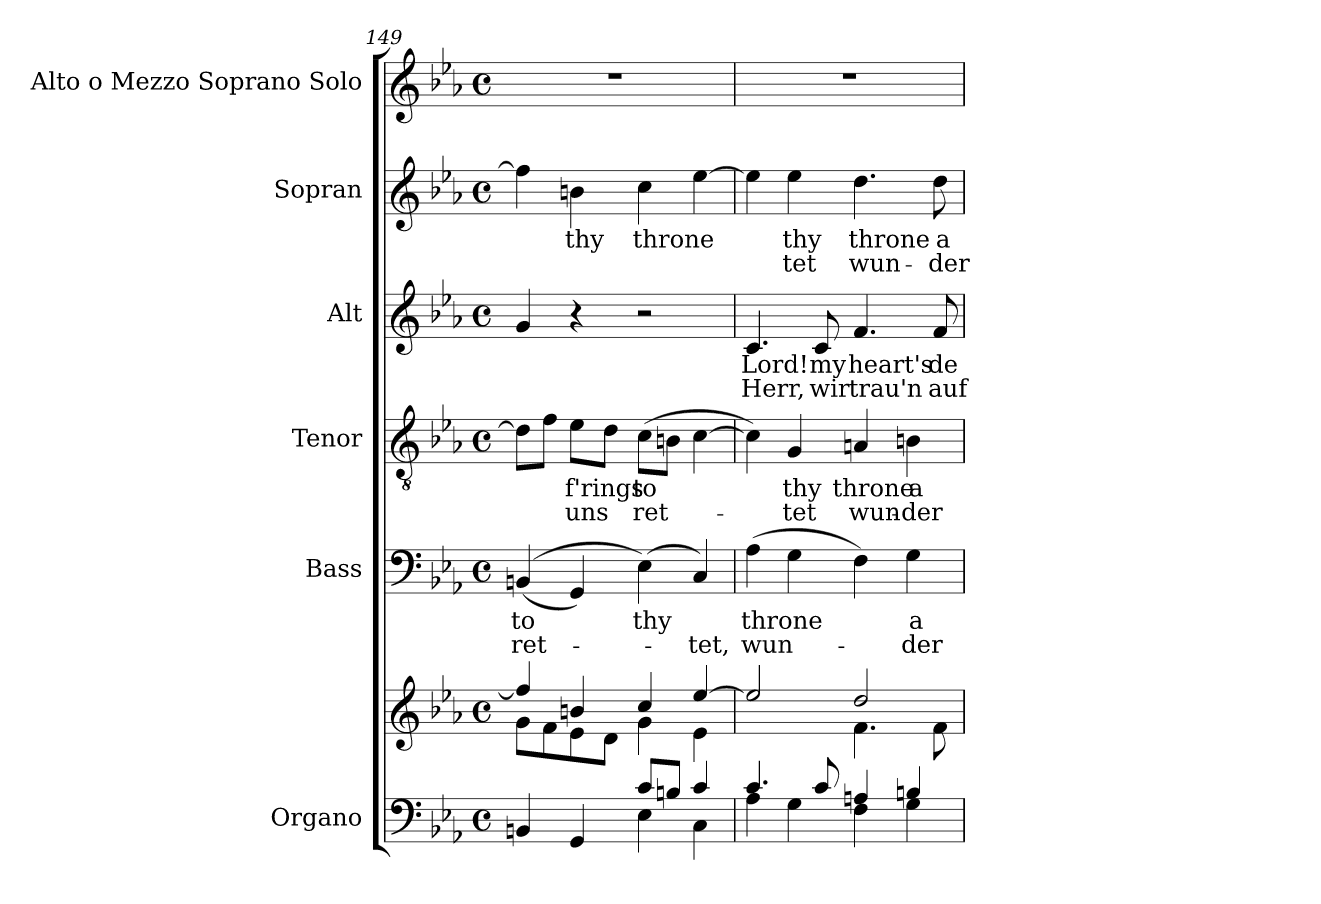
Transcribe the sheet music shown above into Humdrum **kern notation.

**kern	**kern	**kern	**text	**text	**kern	**text	**text	**kern	**text	**text	**kern	**text	**text	**kern
*part6	*part6	*part5	*part5	*part5	*part4	*part4	*part4	*part3	*part3	*part3	*part2	*part2	*part2	*part1
*staff7	*staff6	*staff5	*staff5	*staff5	*staff4	*staff4	*staff4	*staff3	*staff3	*staff3	*staff2	*staff2	*staff2	*staff1
*I"Organo	*	*I"Bass	*	*	*I"Tenor	*	*	*I"Alt	*	*	*I"Sopran	*	*	*I"Alto o Mezzo Soprano Solo
*	*	*I'B	*	*	*I'T	*	*	*I'A	*	*	*I'S	*	*	*I'S o l o
*clefF4	*clefG2	*clefF4	*	*	*clefGv2	*	*	*clefG2	*	*	*clefG2	*	*	*clefG2
*k[b-e-a-]	*k[b-e-a-]	*k[b-e-a-]	*	*	*k[b-e-a-]	*	*	*k[b-e-a-]	*	*	*k[b-e-a-]	*	*	*k[b-e-a-]
*M4/4	*M4/4	*M4/4	*	*	*M4/4	*	*	*M4/4	*	*	*M4/4	*	*	*M4/4
*met(c)	*met(c)	*met(c)	*	*	*met(c)	*	*	*met(c)	*	*	*met(c)	*	*	*met(c)
=149	=149	=149	=149	=149	=149	=149	=149	=149	=149	=149	=149	=149	=149	=149
*^	*^	*	*	*	*	*	*	*	*	*	*	*	*	*
4BBn/	2ryy	4ff/]	8g\L	((4BBn/	to	ret-	8d\L]	.	.	4g/	.	.	4ff\]	.	.	1r
.	.	.	8f\	.	.	.	8f\J	.	.	.	.	.	.	.	.	.
4GG/	.	4bn/	8e-\	4GG/)	.	.	8e-\L	-f'rings	uns	4r	.	.	4bn\	thy	.	.
.	.	.	8d\J	.	.	.	8d\J	.	.	.	.	.	.	.	.	.
8c/L	4E-\	4cc/	4g\	(4E-\)	thy	.	(8c\L	to	ret-	2r	.	.	4cc\	throne	.	.
8Bn/J	.	.	.	.	.	.	8Bn\J	.	.	.	.	.	.	.	.	.
4c/	4C\	[4ee-/	4e-\	4C/)	.	-tet,	[4c\	.	.	.	.	.	[4ee-\	.	.	.
=150	=150	=150	=150	=150	=150	=150	=150	=150	=150	=150	=150	=150	=150	=150	=150	=150
4.c/	4A-\	2ee-/]	2ryy	(4A-\	throne	wun-	4c\])	.	.	4.c/	Lord!	Herr,	4ee-\]	.	.	1r
.	4G\	.	.	4G\	.	.	4G/	thy	-tet	.	.	.	4ee-\	thy	-tet	.
8c/	.	.	.	.	.	.	.	.	.	8c/	my	wir	.	.	.	.
4An/	4F\	2dd/	4.f\	4F\)	.	.	4An/	throne	wun-	4.f/	heart's	trau'n	4.dd\	throne	wun-	.
4Bn/	4G\	.	.	4G\	a-	-der-	4Bn\	a-	-der-	.	.	.	.	.	.	.
.	.	.	8f\	.	.	.	.	.	.	8f/	de-	auf	8dd\	a-	-der-	.
*v	*v	*	*	*	*	*	*	*	*	*	*	*	*	*	*	*
*	*v	*v	*	*	*	*	*	*	*	*	*	*	*	*	*
=	=	=	=	=	=	=	=	=	=	=	=	=	=	=
*-	*-	*-	*-	*-	*-	*-	*-	*-	*-	*-	*-	*-	*-	*-
